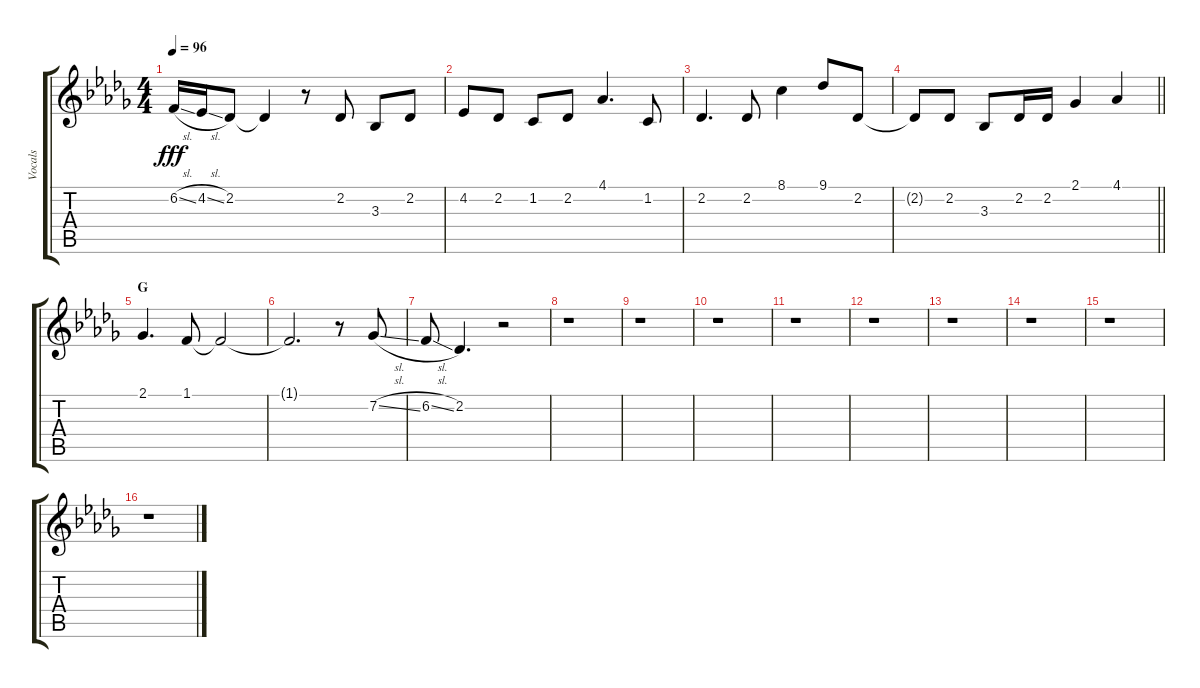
\track ("Vocals" "Vocals") {instrument voiceoohs}
\staff {score tabs}
\tuning (E4 B3 G3 D3 A2 E2) {hide}
\ts (4 4)
\tempo 96
\clef g2
\ks db
6.2{sl t}.16{dy fff} 4.2{sl}.16 2.2.8 2.2{t}.4 r.8 2.2.8 3.3.8 2.2.8 |
4.2.8 2.2.8 1.2.8 2.2.8 4.1.4{d} 1.2.8 |
2.2.4{d} 2.2.8 8.1.4 9.1.8 2.2.8 |
\barLineRight lightlight
2.2{t}.8 2.2.8 3.3.8 2.2.16 2.2.16 2.1.4 4.1.4 |
\section ("" "G")
2.1.4{d} 1.1.8 1.1{t}.2 |
1.1{t}.2{d} r.8 7.2{sl}.8 |
6.2{sl}.8 2.2.4{d} r.2 |
r.1 |
r.1 |
r.1 |
r.1 |
r.1 |
r.1 |
r.1 |
r.1 |
r.1
